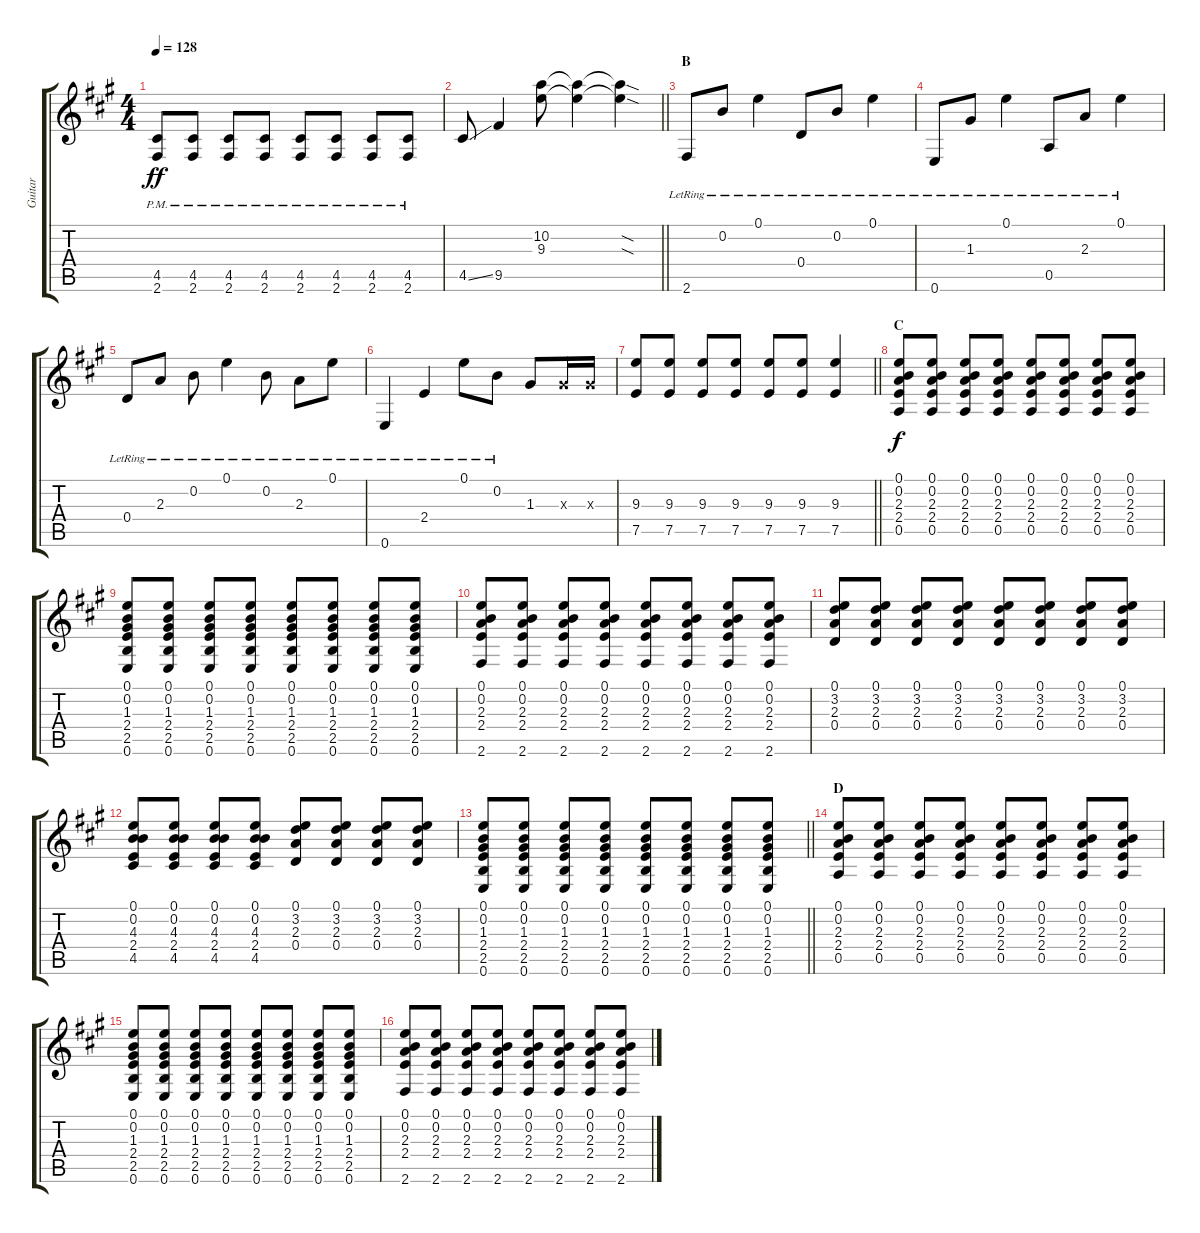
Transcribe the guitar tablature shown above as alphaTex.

\track ("Guitar" "Guitar") {instrument acousticguitarsteel}
\staff {score tabs}
\tuning (E4 B3 G3 D3 A2 E2) {hide}
\ts (4 4)
\tempo 128
\clef g2
\ks a
(4.5{pm} 2.6{pm}).8{dy ff} (4.5{pm} 2.6{pm}).8 (4.5{pm} 2.6{pm}).8 (4.5{pm} 2.6{pm}).8 (4.5{pm} 2.6{pm}).8 (4.5{pm} 2.6{pm}).8 (4.5{pm} 2.6{pm}).8 (4.5{pm} 2.6{pm}).8 |
\barLineRight lightlight
4.5{ss}.8 9.5.4 (10.2 9.3).8 (10.2{t} 9.3{t}).4 (10.2{sod t} 9.3{sod t}).4 |
\section ("" "B")
2.6{lr}.8 0.2{lr}.8 0.1{lr}.4 0.4{lr}.8 0.2{lr}.8 0.1{lr}.4 |
0.6{lr}.8 1.3{lr}.8 0.1{lr}.4 0.5{lr}.8 2.3{lr}.8 0.1{lr}.4 |
0.4{lr}.8 2.3{lr}.8 0.2{lr}.8 0.1{lr}.4 0.2{lr}.8 2.3{lr}.8 0.1{lr}.8 |
0.6{lr}.4 2.4{lr}.4 0.1{lr}.8 0.2{lr}.8 1.3.8 1.3{x}.16 1.3{x}.16 |
\barLineRight lightlight
(9.3 7.5).8 (9.3 7.5).8 (9.3 7.5).8 (9.3 7.5).8 (9.3 7.5).8 (9.3 7.5).8 (9.3 7.5).4 |
\section ("" "C")
(0.1 0.2 2.3 2.4 0.5).8{dy f} (0.1 0.2 2.3 2.4 0.5).8 (0.1 0.2 2.3 2.4 0.5).8 (0.1 0.2 2.3 2.4 0.5).8 (0.1 0.2 2.3 2.4 0.5).8 (0.1 0.2 2.3 2.4 0.5).8 (0.1 0.2 2.3 2.4 0.5).8 (0.1 0.2 2.3 2.4 0.5).8 |
(0.1 0.2 1.3 2.4 2.5 0.6).8 (0.1 0.2 1.3 2.4 2.5 0.6).8 (0.1 0.2 1.3 2.4 2.5 0.6).8 (0.1 0.2 1.3 2.4 2.5 0.6).8 (0.1 0.2 1.3 2.4 2.5 0.6).8 (0.1 0.2 1.3 2.4 2.5 0.6).8 (0.1 0.2 1.3 2.4 2.5 0.6).8 (0.1 0.2 1.3 2.4 2.5 0.6).8 |
(0.1 0.2 2.3 2.4 2.6).8 (0.1 0.2 2.3 2.4 2.6).8 (0.1 0.2 2.3 2.4 2.6).8 (0.1 0.2 2.3 2.4 2.6).8 (0.1 0.2 2.3 2.4 2.6).8 (0.1 0.2 2.3 2.4 2.6).8 (0.1 0.2 2.3 2.4 2.6).8 (0.1 0.2 2.3 2.4 2.6).8 |
(0.1 3.2 2.3 0.4).8 (0.1 3.2 2.3 0.4).8 (0.1 3.2 2.3 0.4).8 (0.1 3.2 2.3 0.4).8 (0.1 3.2 2.3 0.4).8 (0.1 3.2 2.3 0.4).8 (0.1 3.2 2.3 0.4).8 (0.1 3.2 2.3 0.4).8 |
(0.1 0.2 4.3 2.4 4.5).8 (0.1 0.2 4.3 2.4 4.5).8 (0.1 0.2 4.3 2.4 4.5).8 (0.1 0.2 4.3 2.4 4.5).8 (0.1 3.2 2.3 0.4).8 (0.1 3.2 2.3 0.4).8 (0.1 3.2 2.3 0.4).8 (0.1 3.2 2.3 0.4).8 |
\barLineRight lightlight
(0.1 0.2 1.3 2.4 2.5 0.6).8 (0.1 0.2 1.3 2.4 2.5 0.6).8 (0.1 0.2 1.3 2.4 2.5 0.6).8 (0.1 0.2 1.3 2.4 2.5 0.6).8 (0.1 0.2 1.3 2.4 2.5 0.6).8 (0.1 0.2 1.3 2.4 2.5 0.6).8 (0.1 0.2 1.3 2.4 2.5 0.6).8 (0.1 0.2 1.3 2.4 2.5 0.6).8 |
\section ("" "D")
(0.1 0.2 2.3 2.4 0.5).8 (0.1 0.2 2.3 2.4 0.5).8 (0.1 0.2 2.3 2.4 0.5).8 (0.1 0.2 2.3 2.4 0.5).8 (0.1 0.2 2.3 2.4 0.5).8 (0.1 0.2 2.3 2.4 0.5).8 (0.1 0.2 2.3 2.4 0.5).8 (0.1 0.2 2.3 2.4 0.5).8 |
(0.1 0.2 1.3 2.4 2.5 0.6).8 (0.1 0.2 1.3 2.4 2.5 0.6).8 (0.1 0.2 1.3 2.4 2.5 0.6).8 (0.1 0.2 1.3 2.4 2.5 0.6).8 (0.1 0.2 1.3 2.4 2.5 0.6).8 (0.1 0.2 1.3 2.4 2.5 0.6).8 (0.1 0.2 1.3 2.4 2.5 0.6).8 (0.1 0.2 1.3 2.4 2.5 0.6).8 |
(0.1 0.2 2.3 2.4 2.6).8 (0.1 0.2 2.3 2.4 2.6).8 (0.1 0.2 2.3 2.4 2.6).8 (0.1 0.2 2.3 2.4 2.6).8 (0.1 0.2 2.3 2.4 2.6).8 (0.1 0.2 2.3 2.4 2.6).8 (0.1 0.2 2.3 2.4 2.6).8 (0.1 0.2 2.3 2.4 2.6).8
